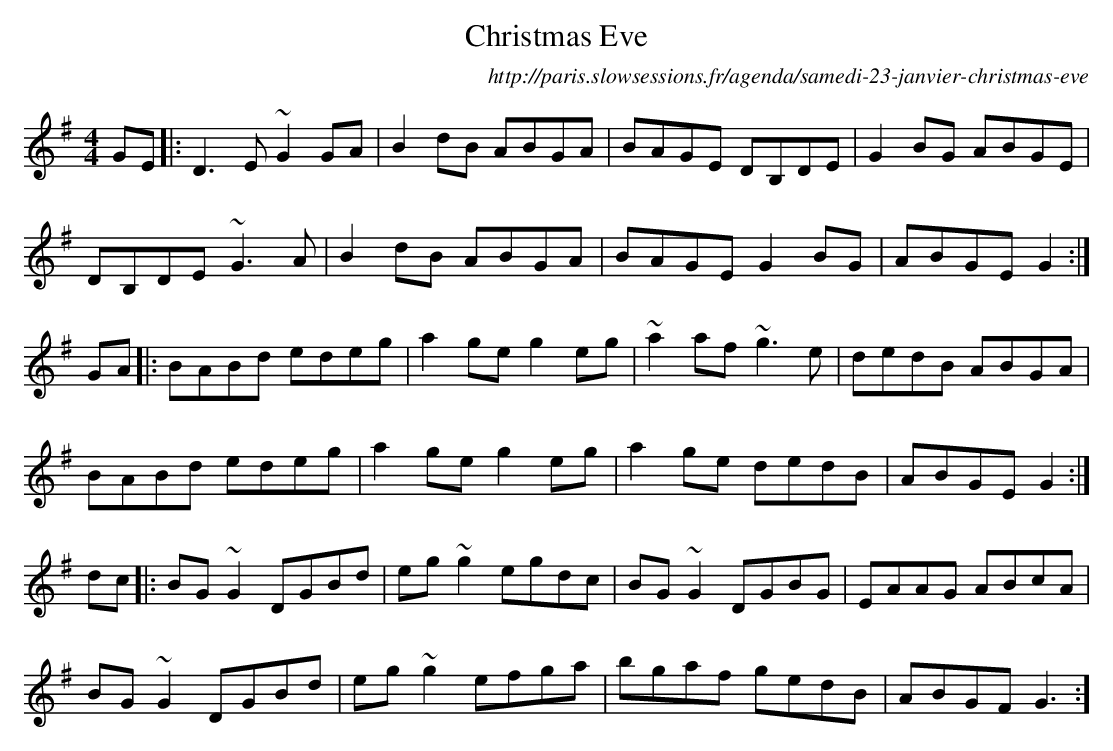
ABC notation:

X:1
T: Christmas Eve
O:http://paris.slowsessions.fr/agenda/samedi-23-janvier-christmas-eve
M: 4/4
L: 1/8
K: Gmaj
GE|:D3E ~G2GA|B2dB ABGA|BAGE DB,DE|G2BG ABGE|
DB,DE ~G3A|B2dB ABGA|BAGE G2BG|ABGE G2:|
GA|:BABd edeg|a2ge g2eg|~a2af ~g3e|dedB ABGA|
BABd edeg|a2ge g2eg|a2ge dedB|ABGE G2:|
dc|:BG~G2 DGBd|eg~g2 egdc|BG~G2 DGBG|EAAG ABcA|
BG~G2 DGBd|eg~g2 efga|bgaf gedB|ABGF G3:]
